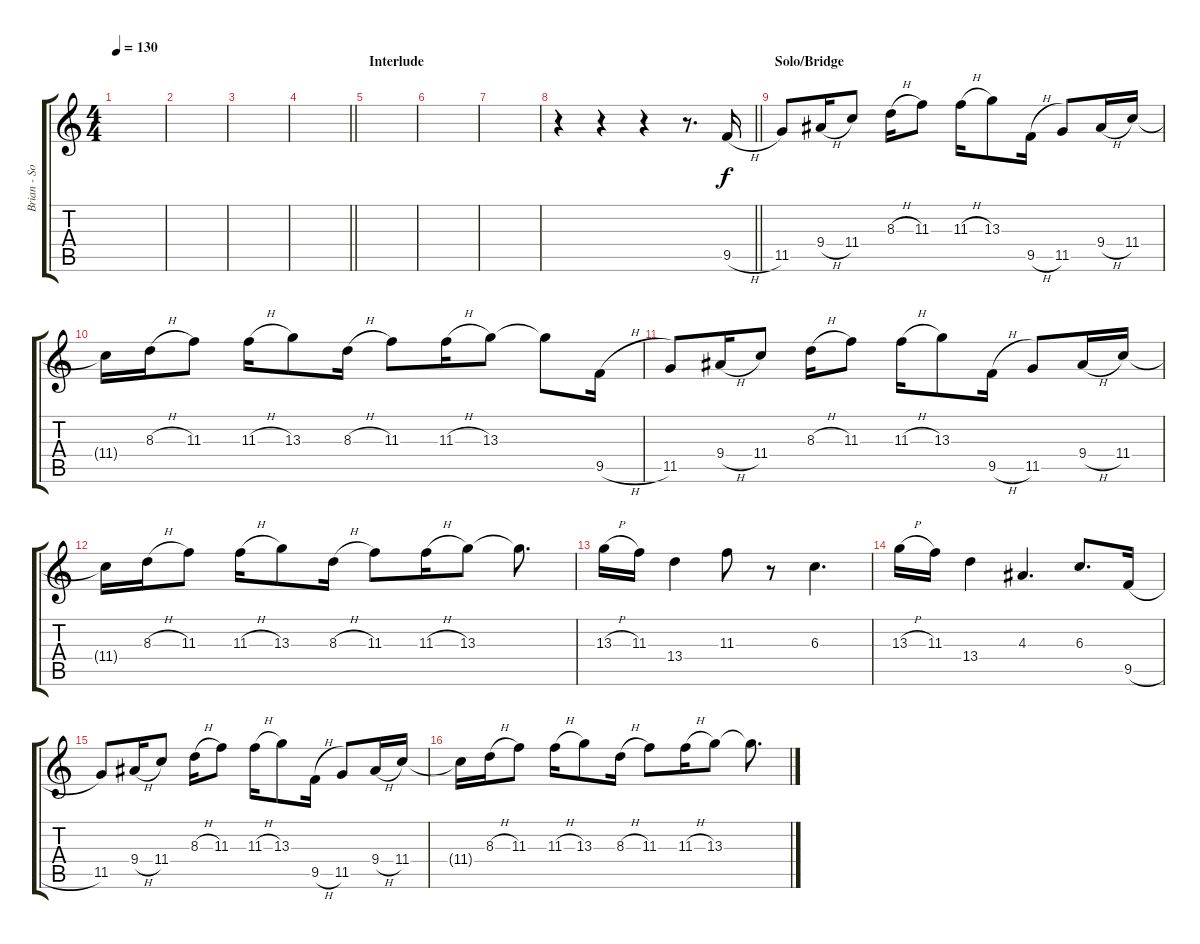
\track ("Brian - Solo Guitar" "Brian - So") {instrument electricguitarclean}
\staff {score tabs}
\tuning (Eb4 Bb3 Gb3 Db3 Ab2 Eb2) {hide}
\ts (4 4)
\tempo 130
\clef g2
\ks c
|
|
|
\barLineRight lightlight
|
\section ("" "Interlude")
|
|
|
\barLineRight lightlight
r.4 r.4 r.4 r.8{d} 9.5{h}.16 |
\section ("" "Solo/Bridge")
11.5.8 9.4{h}.16 11.4.8 8.3{h}.16 11.3.8 11.3{h}.16 13.3.8 9.5{h}.16 11.5.8 9.4{h}.16 11.4.16 |
11.4{t}.16 8.3{h}.16 11.3.8 11.3{h}.16 13.3.8 8.3{h}.16 11.3.8 11.3{h}.16 13.3.8 13.3{t}.8 9.5{h}.16 |
11.5.8 9.4{h}.16 11.4.8 8.3{h}.16 11.3.8 11.3{h}.16 13.3.8 9.5{h}.16 11.5.8 9.4{h}.16 11.4.16 |
11.4{t}.16 8.3{h}.16 11.3.8 11.3{h}.16 13.3.8 8.3{h}.16 11.3.8 11.3{h}.16 13.3.8 13.3{t}.8{d} |
13.3{h}.16 11.3.16 13.4.4 11.3.8 r.8 6.3.4{d} |
13.3{h}.16 11.3.16 13.4.4 4.3.4{d} 6.3.8{d} 9.5{h}.16 |
11.5.8 9.4{h}.16 11.4.8 8.3{h}.16 11.3.8 11.3{h}.16 13.3.8 9.5{h}.16 11.5.8 9.4{h}.16 11.4.16 |
11.4{t}.16 8.3{h}.16 11.3.8 11.3{h}.16 13.3.8 8.3{h}.16 11.3.8 11.3{h}.16 13.3.8 13.3{t}.8{d}
